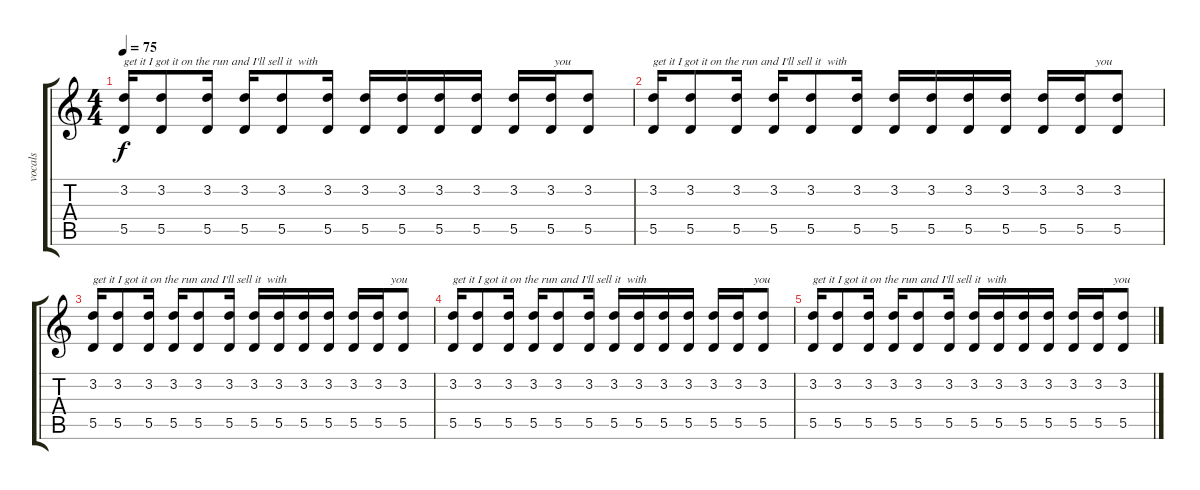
\track ("vocals" "vocals") {instrument electricguitarjazz}
\staff {score tabs}
\tuning (E4 B3 G3 D3 A2 E2) {hide}
\ts (4 4)
\tempo 75
\clef g2
\ks c
(3.2 5.5).16{txt "get it I got it on the run and I'll sell it  with " dy f} (3.2 5.5).8 (3.2 5.5).16 (3.2 5.5).16 (3.2 5.5).8 (3.2 5.5).16 (3.2 5.5).16 (3.2 5.5).16 (3.2 5.5).16 (3.2 5.5).16 (3.2 5.5).16 (3.2 5.5).16{txt " you"} (3.2 5.5).8 |
(3.2 5.5).16{txt "get it I got it on the run and I'll sell it  with "} (3.2 5.5).8 (3.2 5.5).16 (3.2 5.5).16 (3.2 5.5).8 (3.2 5.5).16 (3.2 5.5).16 (3.2 5.5).16 (3.2 5.5).16 (3.2 5.5).16 (3.2 5.5).16 (3.2 5.5).16{txt "     you"} (3.2 5.5).8 |
(3.2 5.5).16{txt "get it I got it on the run and I'll sell it  with "} (3.2 5.5).8 (3.2 5.5).16 (3.2 5.5).16 (3.2 5.5).8 (3.2 5.5).16 (3.2 5.5).16 (3.2 5.5).16 (3.2 5.5).16 (3.2 5.5).16 (3.2 5.5).16 (3.2 5.5).16{txt "    you"} (3.2 5.5).8 |
(3.2 5.5).16{txt "get it I got it on the run and I'll sell it  with "} (3.2 5.5).8 (3.2 5.5).16 (3.2 5.5).16 (3.2 5.5).8 (3.2 5.5).16 (3.2 5.5).16 (3.2 5.5).16 (3.2 5.5).16 (3.2 5.5).16 (3.2 5.5).16 (3.2 5.5).16{txt "     you"} (3.2 5.5).8 |
(3.2 5.5).16{txt "get it I got it on the run and I'll sell it  with "} (3.2 5.5).8 (3.2 5.5).16 (3.2 5.5).16 (3.2 5.5).8 (3.2 5.5).16 (3.2 5.5).16 (3.2 5.5).16 (3.2 5.5).16 (3.2 5.5).16 (3.2 5.5).16 (3.2 5.5).16{txt "     you"} (3.2 5.5).8
